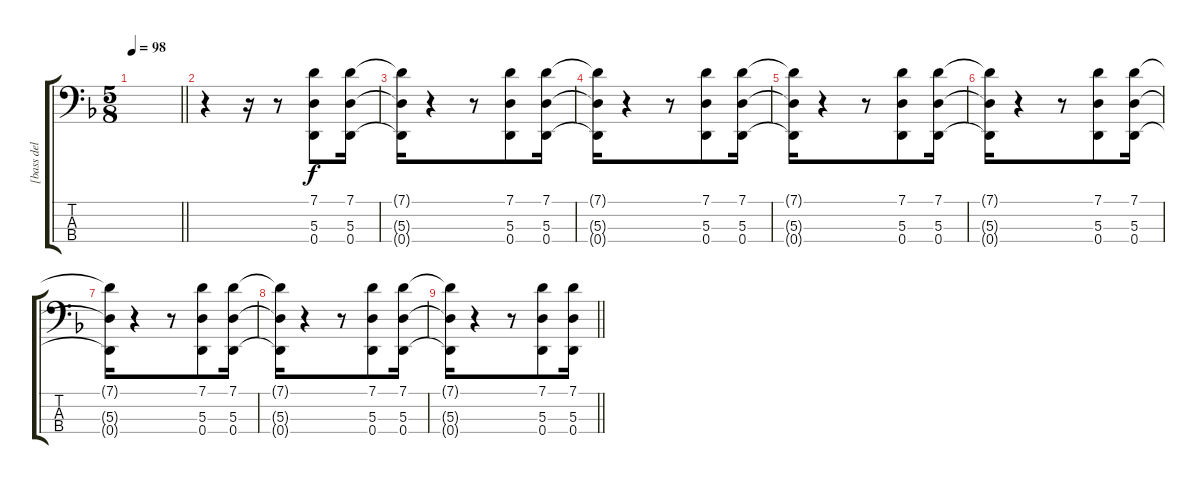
\track (" [bass delay effect]" " [bass del") {instrument electricbasspick}
\staff {score tabs}
\tuning (G2 D2 A1 D1) {hide}
\ts (5 8)
\tempo 98
\clef f4
\barLineRight lightlight
\ks dminor
|
r.4{volume 7 instrument lead8bassandlead} r.16 r.8 (7.1 5.3 0.4).8{beam merge} (7.1 5.3 0.4).16 |
(7.1{t} 5.3{t} 0.4{t}).16{beam merge} r.4 r.8 (7.1 5.3 0.4).8{beam merge} (7.1 5.3 0.4).16 |
(7.1{t} 5.3{t} 0.4{t}).16{beam merge} r.4 r.8 (7.1 5.3 0.4).8{beam merge} (7.1 5.3 0.4).16 |
(7.1{t} 5.3{t} 0.4{t}).16{beam merge} r.4 r.8 (7.1 5.3 0.4).8{beam merge} (7.1 5.3 0.4).16 |
(7.1{t} 5.3{t} 0.4{t}).16{beam merge} r.4 r.8 (7.1 5.3 0.4).8{beam merge} (7.1 5.3 0.4).16 |
(7.1{t} 5.3{t} 0.4{t}).16{beam merge} r.4 r.8 (7.1 5.3 0.4).8{beam merge} (7.1 5.3 0.4).16 |
(7.1{t} 5.3{t} 0.4{t}).16{beam merge} r.4 r.8 (7.1 5.3 0.4).8{beam merge} (7.1 5.3 0.4).16 |
\barLineRight lightlight
(7.1{t} 5.3{t} 0.4{t}).16{beam merge} r.4 r.8 (7.1 5.3 0.4).8{beam merge} (7.1 5.3 0.4).16
